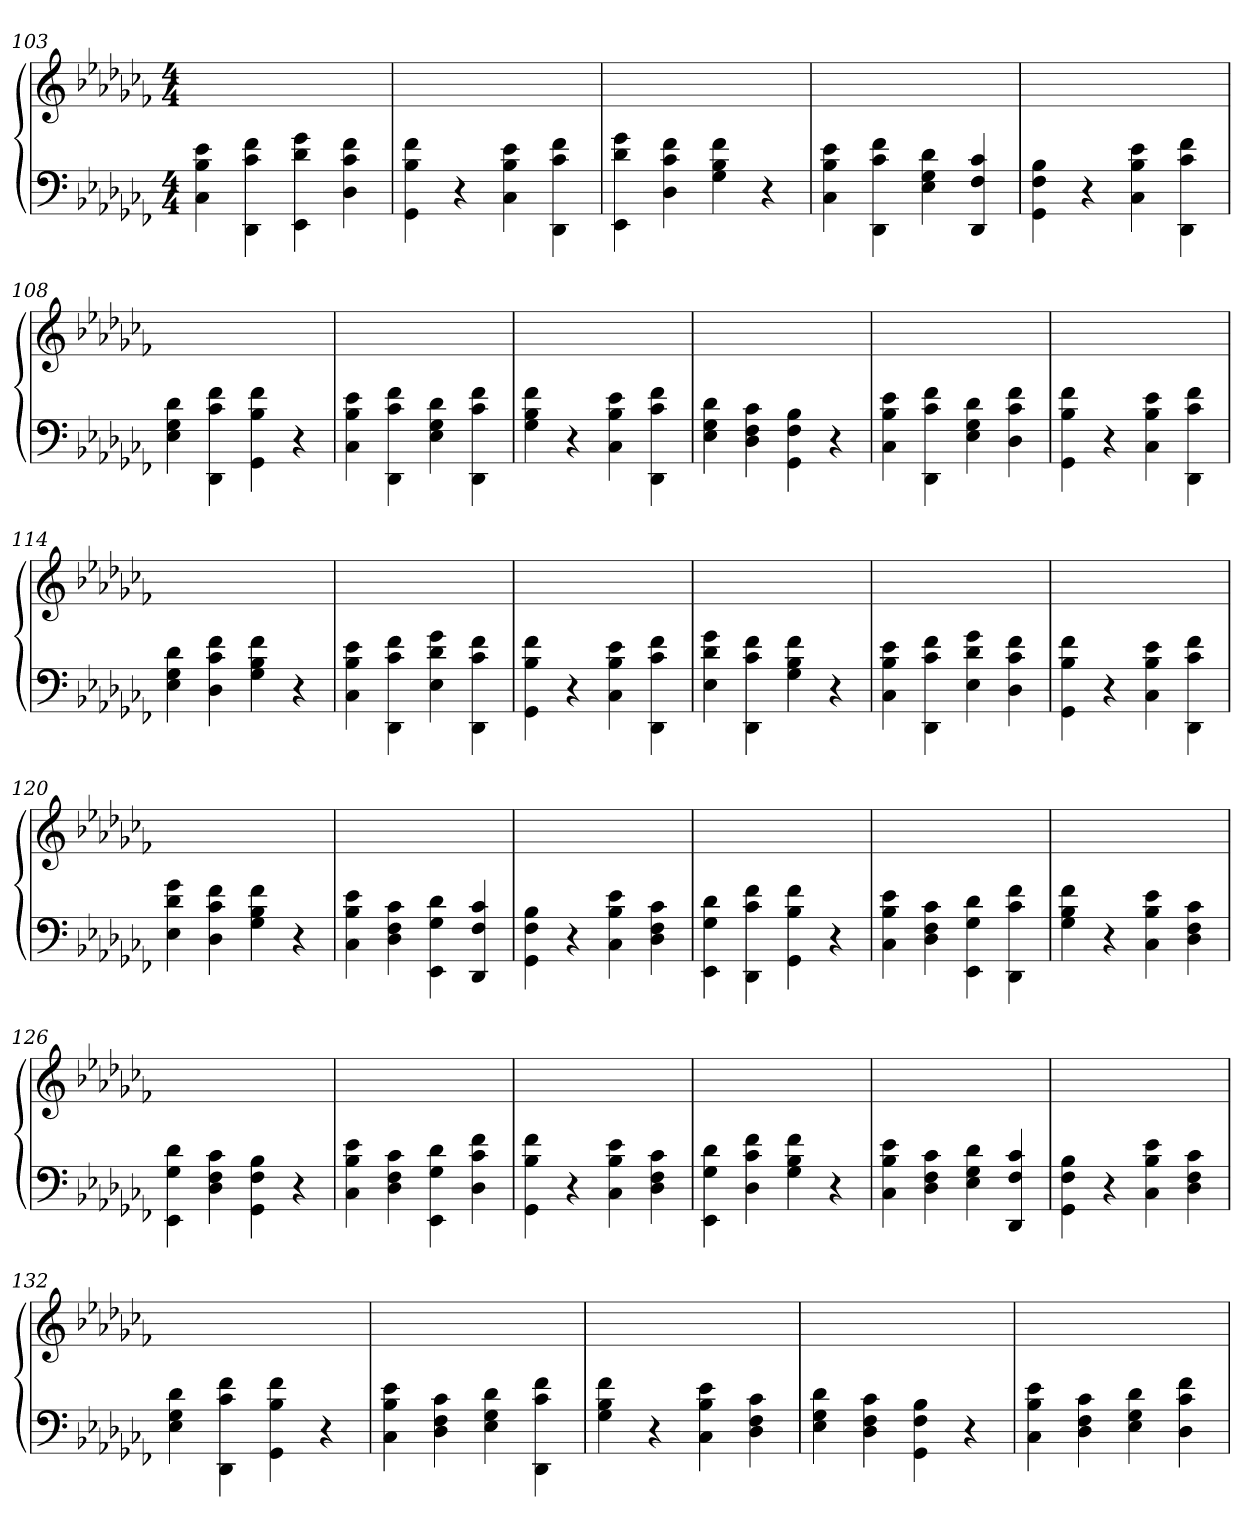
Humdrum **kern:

**kern	**kern
*part2	*part1
*staff2	*staff1
*clefF4	*clefG2
*k[b-e-a-d-g-c-f-]	*k[b-e-a-d-g-c-f-]
*C-:	*C-:
*M4/4	*M4/4
=103	=103
4C- 4B- 4e-	1ryy
4DD- 4c- 4f-	.
4EE- 4d- 4g-	.
4D- 4c- 4f-	.
=104	=104
4GG- 4B- 4f-	1ryy
4r	.
4C- 4B- 4e-	.
4DD- 4c- 4f-	.
=105	=105
4EE- 4d- 4g-	1ryy
4D- 4c- 4f-	.
4G- 4B- 4f-	.
4r	.
=106	=106
4C- 4B- 4e-	1ryy
4DD- 4c- 4f-	.
4E- 4G- 4d-	.
4DD- 4F- 4c-	.
=107	=107
4GG- 4F- 4B-	1ryy
4r	.
4C- 4B- 4e-	.
4DD- 4c- 4f-	.
=108	=108
4E- 4G- 4d-	1ryy
4DD- 4c- 4f-	.
4GG- 4B- 4f-	.
4r	.
=109	=109
4C- 4B- 4e-	1ryy
4DD- 4c- 4f-	.
4E- 4G- 4d-	.
4DD- 4c- 4f-	.
=110	=110
4G- 4B- 4f-	1ryy
4r	.
4C- 4B- 4e-	.
4DD- 4c- 4f-	.
=111	=111
4E- 4G- 4d-	1ryy
4D- 4F- 4c-	.
4GG- 4F- 4B-	.
4r	.
=112	=112
4C- 4B- 4e-	1ryy
4DD- 4c- 4f-	.
4E- 4G- 4d-	.
4D- 4c- 4f-	.
=113	=113
4GG- 4B- 4f-	1ryy
4r	.
4C- 4B- 4e-	.
4DD- 4c- 4f-	.
=114	=114
4E- 4G- 4d-	1ryy
4D- 4c- 4f-	.
4G- 4B- 4f-	.
4r	.
=115	=115
4C- 4B- 4e-	1ryy
4DD- 4c- 4f-	.
4E- 4d- 4g-	.
4DD- 4c- 4f-	.
=116	=116
4GG- 4B- 4f-	1ryy
4r	.
4C- 4B- 4e-	.
4DD- 4c- 4f-	.
=117	=117
4E- 4d- 4g-	1ryy
4DD- 4c- 4f-	.
4G- 4B- 4f-	.
4r	.
=118	=118
4C- 4B- 4e-	1ryy
4DD- 4c- 4f-	.
4E- 4d- 4g-	.
4D- 4c- 4f-	.
=119	=119
4GG- 4B- 4f-	1ryy
4r	.
4C- 4B- 4e-	.
4DD- 4c- 4f-	.
=120	=120
4E- 4d- 4g-	1ryy
4D- 4c- 4f-	.
4G- 4B- 4f-	.
4r	.
=121	=121
4C- 4B- 4e-	1ryy
4D- 4F- 4c-	.
4EE- 4G- 4d-	.
4DD- 4F- 4c-	.
=122	=122
4GG- 4F- 4B-	1ryy
4r	.
4C- 4B- 4e-	.
4D- 4F- 4c-	.
=123	=123
4EE- 4G- 4d-	1ryy
4DD- 4c- 4f-	.
4GG- 4B- 4f-	.
4r	.
=124	=124
4C- 4B- 4e-	1ryy
4D- 4F- 4c-	.
4EE- 4G- 4d-	.
4DD- 4c- 4f-	.
=125	=125
4G- 4B- 4f-	1ryy
4r	.
4C- 4B- 4e-	.
4D- 4F- 4c-	.
=126	=126
4EE- 4G- 4d-	1ryy
4D- 4F- 4c-	.
4GG- 4F- 4B-	.
4r	.
=127	=127
4C- 4B- 4e-	1ryy
4D- 4F- 4c-	.
4EE- 4G- 4d-	.
4D- 4c- 4f-	.
=128	=128
4GG- 4B- 4f-	1ryy
4r	.
4C- 4B- 4e-	.
4D- 4F- 4c-	.
=129	=129
4EE- 4G- 4d-	1ryy
4D- 4c- 4f-	.
4G- 4B- 4f-	.
4r	.
=130	=130
4C- 4B- 4e-	1ryy
4D- 4F- 4c-	.
4E- 4G- 4d-	.
4DD- 4F- 4c-	.
=131	=131
4GG- 4F- 4B-	1ryy
4r	.
4C- 4B- 4e-	.
4D- 4F- 4c-	.
=132	=132
4E- 4G- 4d-	1ryy
4DD- 4c- 4f-	.
4GG- 4B- 4f-	.
4r	.
=133	=133
4C- 4B- 4e-	1ryy
4D- 4F- 4c-	.
4E- 4G- 4d-	.
4DD- 4c- 4f-	.
=134	=134
4G- 4B- 4f-	1ryy
4r	.
4C- 4B- 4e-	.
4D- 4F- 4c-	.
=135	=135
4E- 4G- 4d-	1ryy
4D- 4F- 4c-	.
4GG- 4F- 4B-	.
4r	.
=136	=136
4C- 4B- 4e-	1ryy
4D- 4F- 4c-	.
4E- 4G- 4d-	.
4D- 4c- 4f-	.
=	=
*-	*-
